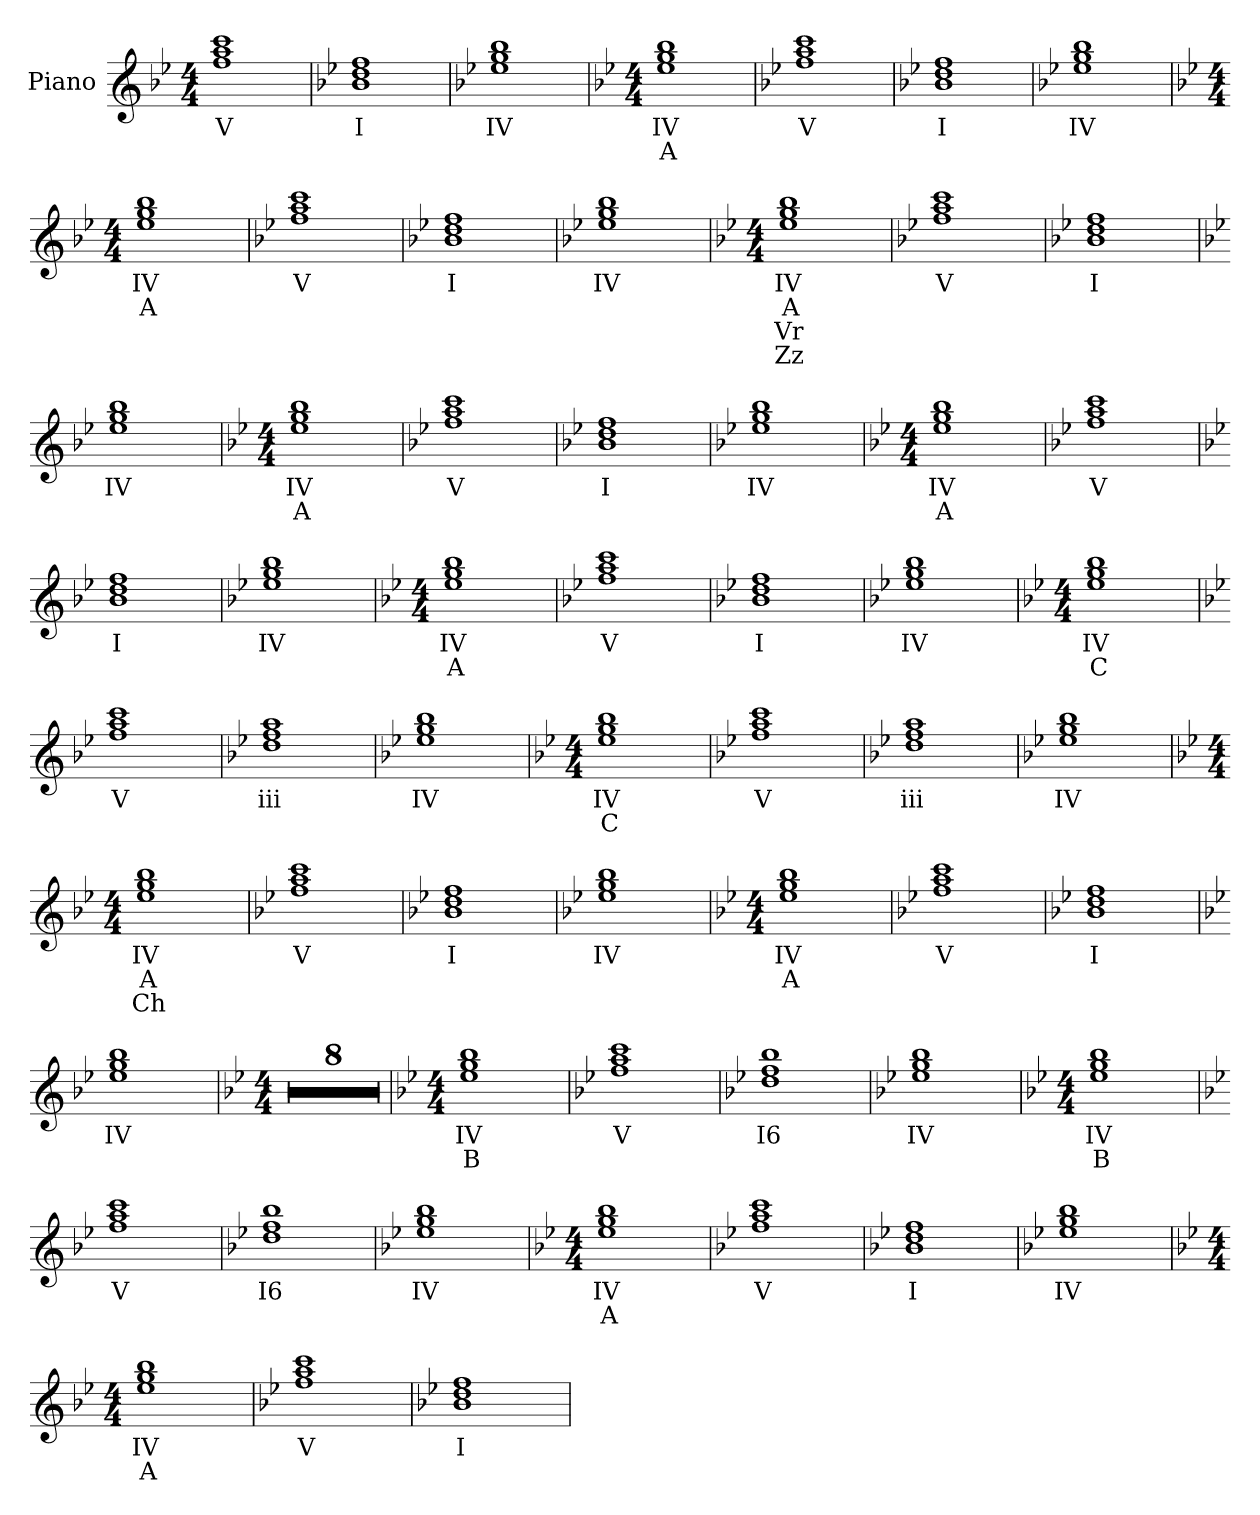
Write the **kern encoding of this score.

**kern	**text	**text	**text	**text
*part1	*part1	*part1	*part1	*part1
*staff1	*staff1	*staff1	*staff1	*staff1
*I"Piano	*	*	*	*
*I'Pno	*	*	*	*
*k[b-e-]	*	*	*	*
*B-:	*	*	*	*
*M4/4	*	*	*	*
=	=	=	=	=
1ff 1aa 1ccc	V	.	.	.
=	=	=	=	=
*k[b-e-]	*	*	*	*
*B-:	*	*	*	*
1b- 1dd 1ff	I	.	.	.
=	=	=	=	=
*k[b-e-]	*	*	*	*
*B-:	*	*	*	*
1ee- 1gg 1bb-	IV	.	.	.
=	=	=	=	=
*k[b-e-]	*	*	*	*
*B-:	*	*	*	*
*M4/4	*	*	*	*
1ee- 1gg 1bb-	IV	A	.	.
=	=	=	=	=
*k[b-e-]	*	*	*	*
*B-:	*	*	*	*
1ff 1aa 1ccc	V	.	.	.
=	=	=	=	=
*k[b-e-]	*	*	*	*
*B-:	*	*	*	*
1b- 1dd 1ff	I	.	.	.
=	=	=	=	=
*k[b-e-]	*	*	*	*
*B-:	*	*	*	*
1ee- 1gg 1bb-	IV	.	.	.
=	=	=	=	=
*k[b-e-]	*	*	*	*
*B-:	*	*	*	*
*M4/4	*	*	*	*
1ee- 1gg 1bb-	IV	A	.	.
=	=	=	=	=
*k[b-e-]	*	*	*	*
*B-:	*	*	*	*
1ff 1aa 1ccc	V	.	.	.
=	=	=	=	=
*k[b-e-]	*	*	*	*
*B-:	*	*	*	*
1b- 1dd 1ff	I	.	.	.
=	=	=	=	=
*k[b-e-]	*	*	*	*
*B-:	*	*	*	*
1ee- 1gg 1bb-	IV	.	.	.
=	=	=	=	=
*k[b-e-]	*	*	*	*
*B-:	*	*	*	*
*M4/4	*	*	*	*
1ee- 1gg 1bb-	IV	A	Vr	Zz
=	=	=	=	=
*k[b-e-]	*	*	*	*
*B-:	*	*	*	*
1ff 1aa 1ccc	V	.	.	.
=	=	=	=	=
*k[b-e-]	*	*	*	*
*B-:	*	*	*	*
1b- 1dd 1ff	I	.	.	.
=	=	=	=	=
*k[b-e-]	*	*	*	*
*B-:	*	*	*	*
1ee- 1gg 1bb-	IV	.	.	.
=	=	=	=	=
*k[b-e-]	*	*	*	*
*B-:	*	*	*	*
*M4/4	*	*	*	*
1ee- 1gg 1bb-	IV	A	.	.
=	=	=	=	=
*k[b-e-]	*	*	*	*
*B-:	*	*	*	*
1ff 1aa 1ccc	V	.	.	.
=	=	=	=	=
*k[b-e-]	*	*	*	*
*B-:	*	*	*	*
1b- 1dd 1ff	I	.	.	.
=	=	=	=	=
*k[b-e-]	*	*	*	*
*B-:	*	*	*	*
1ee- 1gg 1bb-	IV	.	.	.
=	=	=	=	=
*k[b-e-]	*	*	*	*
*B-:	*	*	*	*
*M4/4	*	*	*	*
1ee- 1gg 1bb-	IV	A	.	.
=	=	=	=	=
*k[b-e-]	*	*	*	*
*B-:	*	*	*	*
1ff 1aa 1ccc	V	.	.	.
=	=	=	=	=
*k[b-e-]	*	*	*	*
*B-:	*	*	*	*
1b- 1dd 1ff	I	.	.	.
=	=	=	=	=
*k[b-e-]	*	*	*	*
*B-:	*	*	*	*
1ee- 1gg 1bb-	IV	.	.	.
=	=	=	=	=
*k[b-e-]	*	*	*	*
*B-:	*	*	*	*
*M4/4	*	*	*	*
1ee- 1gg 1bb-	IV	A	.	.
=	=	=	=	=
*k[b-e-]	*	*	*	*
*B-:	*	*	*	*
1ff 1aa 1ccc	V	.	.	.
=	=	=	=	=
*k[b-e-]	*	*	*	*
*B-:	*	*	*	*
1b- 1dd 1ff	I	.	.	.
=	=	=	=	=
*k[b-e-]	*	*	*	*
*B-:	*	*	*	*
1ee- 1gg 1bb-	IV	.	.	.
=	=	=	=	=
*k[b-e-]	*	*	*	*
*B-:	*	*	*	*
*M4/4	*	*	*	*
1ee- 1gg 1bb-	IV	C	.	.
=	=	=	=	=
*k[b-e-]	*	*	*	*
*B-:	*	*	*	*
1ff 1aa 1ccc	V	.	.	.
=	=	=	=	=
*k[b-e-]	*	*	*	*
*B-:	*	*	*	*
1dd 1ff 1aa	iii	.	.	.
=	=	=	=	=
*k[b-e-]	*	*	*	*
*B-:	*	*	*	*
1ee- 1gg 1bb-	IV	.	.	.
=	=	=	=	=
*k[b-e-]	*	*	*	*
*B-:	*	*	*	*
*M4/4	*	*	*	*
1ee- 1gg 1bb-	IV	C	.	.
=	=	=	=	=
*k[b-e-]	*	*	*	*
*B-:	*	*	*	*
1ff 1aa 1ccc	V	.	.	.
=	=	=	=	=
*k[b-e-]	*	*	*	*
*B-:	*	*	*	*
1dd 1ff 1aa	iii	.	.	.
=	=	=	=	=
*k[b-e-]	*	*	*	*
*B-:	*	*	*	*
1ee- 1gg 1bb-	IV	.	.	.
=	=	=	=	=
*k[b-e-]	*	*	*	*
*B-:	*	*	*	*
*M4/4	*	*	*	*
1ee- 1gg 1bb-	IV	A	Ch	.
=	=	=	=	=
*k[b-e-]	*	*	*	*
*B-:	*	*	*	*
1ff 1aa 1ccc	V	.	.	.
=	=	=	=	=
*k[b-e-]	*	*	*	*
*B-:	*	*	*	*
1b- 1dd 1ff	I	.	.	.
=	=	=	=	=
*k[b-e-]	*	*	*	*
*B-:	*	*	*	*
1ee- 1gg 1bb-	IV	.	.	.
=	=	=	=	=
*k[b-e-]	*	*	*	*
*B-:	*	*	*	*
*M4/4	*	*	*	*
1ee- 1gg 1bb-	IV	A	.	.
=	=	=	=	=
*k[b-e-]	*	*	*	*
*B-:	*	*	*	*
1ff 1aa 1ccc	V	.	.	.
=	=	=	=	=
*k[b-e-]	*	*	*	*
*B-:	*	*	*	*
1b- 1dd 1ff	I	.	.	.
=	=	=	=	=
*k[b-e-]	*	*	*	*
*B-:	*	*	*	*
1ee- 1gg 1bb-	IV	.	.	.
=	=	=	=	=
*k[b-e-]	*	*	*	*
*B-:	*	*	*	*
*M4/4	*	*	*	*
1r	.	.	.	.
=	=	=	=	=
*k[b-e-]	*	*	*	*
*B-:	*	*	*	*
*M4/4	*	*	*	*
1r	.	.	.	.
=	=	=	=	=
*k[b-e-]	*	*	*	*
*B-:	*	*	*	*
*M4/4	*	*	*	*
1r	.	.	.	.
=	=	=	=	=
*k[b-e-]	*	*	*	*
*B-:	*	*	*	*
*M4/4	*	*	*	*
1r	.	.	.	.
=	=	=	=	=
*k[b-e-]	*	*	*	*
*B-:	*	*	*	*
*M4/4	*	*	*	*
1r	.	.	.	.
=	=	=	=	=
*k[b-e-]	*	*	*	*
*B-:	*	*	*	*
*M4/4	*	*	*	*
1r	.	.	.	.
=	=	=	=	=
*k[b-e-]	*	*	*	*
*B-:	*	*	*	*
*M4/4	*	*	*	*
1r	.	.	.	.
=	=	=	=	=
*k[b-e-]	*	*	*	*
*B-:	*	*	*	*
*M4/4	*	*	*	*
1r	.	.	.	.
=	=	=	=	=
*k[b-e-]	*	*	*	*
*B-:	*	*	*	*
*M4/4	*	*	*	*
1ee- 1gg 1bb-	IV	B	.	.
=	=	=	=	=
*k[b-e-]	*	*	*	*
*B-:	*	*	*	*
1ff 1aa 1ccc	V	.	.	.
=	=	=	=	=
*k[b-e-]	*	*	*	*
*B-:	*	*	*	*
1dd 1ff 1bb-	I6	.	.	.
=	=	=	=	=
*k[b-e-]	*	*	*	*
*B-:	*	*	*	*
1ee- 1gg 1bb-	IV	.	.	.
=	=	=	=	=
*k[b-e-]	*	*	*	*
*B-:	*	*	*	*
*M4/4	*	*	*	*
1ee- 1gg 1bb-	IV	B	.	.
=	=	=	=	=
*k[b-e-]	*	*	*	*
*B-:	*	*	*	*
1ff 1aa 1ccc	V	.	.	.
=	=	=	=	=
*k[b-e-]	*	*	*	*
*B-:	*	*	*	*
1dd 1ff 1bb-	I6	.	.	.
=	=	=	=	=
*k[b-e-]	*	*	*	*
*B-:	*	*	*	*
1ee- 1gg 1bb-	IV	.	.	.
=	=	=	=	=
*k[b-e-]	*	*	*	*
*B-:	*	*	*	*
*M4/4	*	*	*	*
1ee- 1gg 1bb-	IV	A	.	.
=	=	=	=	=
*k[b-e-]	*	*	*	*
*B-:	*	*	*	*
1ff 1aa 1ccc	V	.	.	.
=	=	=	=	=
*k[b-e-]	*	*	*	*
*B-:	*	*	*	*
1b- 1dd 1ff	I	.	.	.
=	=	=	=	=
*k[b-e-]	*	*	*	*
*B-:	*	*	*	*
1ee- 1gg 1bb-	IV	.	.	.
=	=	=	=	=
*k[b-e-]	*	*	*	*
*B-:	*	*	*	*
*M4/4	*	*	*	*
1ee- 1gg 1bb-	IV	A	.	.
=	=	=	=	=
*k[b-e-]	*	*	*	*
*B-:	*	*	*	*
1ff 1aa 1ccc	V	.	.	.
=	=	=	=	=
*k[b-e-]	*	*	*	*
*B-:	*	*	*	*
1b- 1dd 1ff	I	.	.	.
=	=	=	=	=
*-	*-	*-	*-	*-
